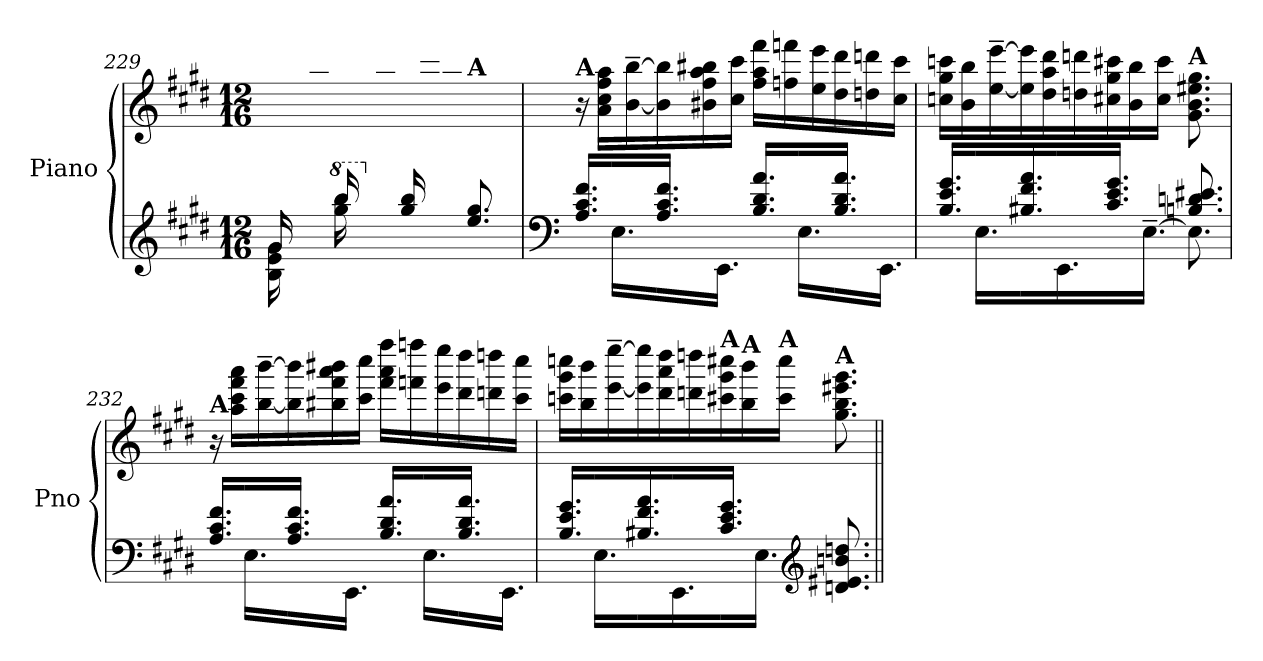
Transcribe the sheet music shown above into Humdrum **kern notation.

**kern	**kern
*part1	*part1
*staff2	*staff1
*I"Piano	*
*I'Pno	*
*clefG2	*clefG2
*k[f#c#g#d#]	*k[f#c#g#d#]
*M12/16	*M12/16
=229	=229
*^	*
16g#/LL	16B\ 16e\ 16g#\	16ryy
8ryy	16ryy	16b\ 16ee\
.	16ryy	16gg#\ 16bb\JJ
*8va	*	*
*8va	*	*
16bbb/LL	16ggg#\ 16bbb\	16ryy
*X8va	*	*
8ryy	16ryy	16ee\ 16gg#\
.	16ryy	16ff#\ 16aa\JJ
16gg#/ 16bb/LL	8.ryy	16ryy
4ryy	.	16aa\ 16ccc#\
.	.	16gg#\ 16bb\JJ
!	!	!LO:TX:a:B:t=A
.	8.ee/ 8.gg#/	8.ryy
16ryy	.	.
=230	=230	=230
*clefF4	*	*
!	!	!LO:TX:a:B:t=A
16.A/ 16.c#/ 16.f#/LL	16.ryy	16r
.	.	16a\ 16cc#\ 16ff#\ 16aa\LL
16.ryy	16.E\LL	.
.	.	[16b\~ [16bb\~
16.A/ 16.c#/ 16.f#/JJ	16.ryy	16b\] 16bb\]
.	.	16b#X\ 16ff#\ 16aa\ 16bb#X\
16.ryy	16.EE\JJ	.
.	.	16cc#\ 16ccc#\JJ
16.B/ 16.d#/ 16.a/LL	16.ryy	16ff#\ 16aa\ 16fff#\LL
.	.	16ffn\ 16fffn\
16.ryy	16.E\LL	.
.	.	16ee\ 16eee\
16.B/ 16.d#/ 16.a/JJ	16.ryy	16dd#\ 16ddd#\
.	.	16ddn\ 16dddn\
16.ryy	16.EE\JJ	.
.	.	16cc#\ 16ccc#\JJ
!!LO:PB:g=z
=231	=231	=231
16.B/ 16.e/ 16.g#/LL	16.ryy	16ccn\ 16gg#\ 16cccn\LL
.	.	16b\ 16bb\
16.ryy	16.E\LL	.
.	.	[16ee\~ [16eee\~
16.B#X/ 16.f#/ 16.a/	16.ryy	16ee\] 16eee\]
.	.	16dd#\ 16aa\ 16ddd#\
16.ryy	16.EE\	.
.	.	16ddn\ 16dddn\
16.c#/ 16.e/ 16.g#/JJ	16.ryy	16cc#X\ 16gg#\ 16ccc#X\
.	.	16b\ 16bb\
16.ryy	[16.E~\JJ	.
.	.	16cc#\ 16ccc#\JJ
!	!	!LO:TX:a:B:t=A
8.Bn/ 8.dn/ 8.e#X/	8.E\]	8.g#\ 8.b\ 8.ee#X\ 8.gg#\
=232	=232	=232
!	!	!LO:TX:a:B:t=A
16.A/ 16.c#/ 16.f#/LL	16.ryy	16r
.	.	16aa\ 16ccc#\ 16fff#\ 16aaa\LL
16.ryy	16.E\LL	.
.	.	[16bb\~ [16bbb\~
16.A/ 16.c#/ 16.f#/JJ	16.ryy	16bb\] 16bbb\]
.	.	16bb#X\ 16fff#\ 16aaa\ 16bbb#X\
16.ryy	16.EE\JJ	.
.	.	16ccc#\ 16cccc#\JJ
16.B/ 16.d#/ 16.a/LL	16.ryy	16fff#\ 16aaa\ 16ffff#\LL
.	.	16fffn\ 16ffffn\
16.ryy	16.E\LL	.
.	.	16eee\ 16eeee\
16.B/ 16.d#/ 16.a/JJ	16.ryy	16ddd#\ 16dddd#\
.	.	16dddn\ 16ddddn\
16.ryy	16.EE\JJ	.
.	.	16ccc#\ 16cccc#\JJ
=233	=233	=233
16.B/ 16.e/ 16.g#/LL	16.ryy	16cccn\ 16ggg#\ 16ccccn\LL
.	.	16bb\ 16bbb\
16.ryy	16.E\LL	.
.	.	[16eee\~ [16eeee\~
16.B#X/ 16.f#/ 16.a/	16.ryy	16eee\] 16eeee\]
.	.	16ddd#\ 16aaa\ 16dddd#\
16.ryy	16.EE\	.
.	.	16dddn\ 16ddddn\
!	!	!LO:TX:a:B:t=A
16.c#/ 16.e/ 16.g#/JJ	16.ryy	16ccc#X\ 16ggg#\ 16cccc#X\
!	!	!LO:TX:a:B:t=A
.	.	16bb\ 16bbb\
16.ryy	16.E\JJ	.
!	!	!LO:TX:a:B:t=A
.	.	16ccc#\ 16cccc#\JJ
*clefG2	*	*
!	!	!LO:TX:a:B:t=A
8.dn/ 8.e#X/ 8.bn/ 8.ddn/	8.ryy	8.gg#\ 8.bb\ 8.eee#X\ 8.ggg#\
*	*	*X8va
*v	*v	*
=||	=||
*-	*-
